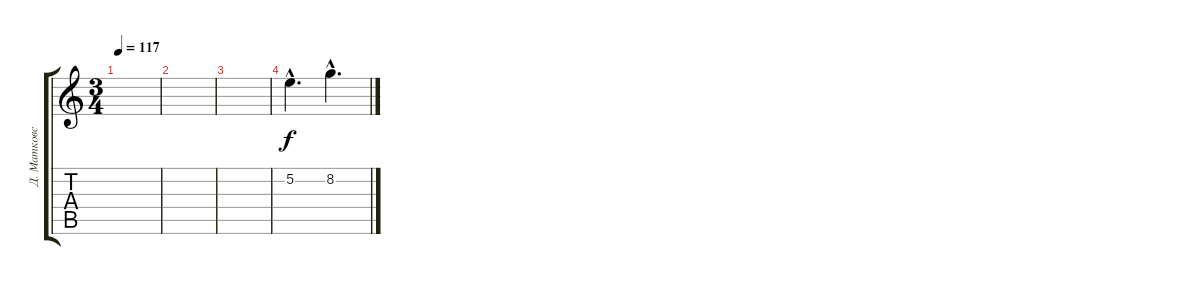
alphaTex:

\track ("Д. Матковский" "Д. Матковс") {instrument electricguitarjazz}
\staff {score tabs}
\tuning (E4 B3 G3 D3 A2 E2) {hide}
\ts (3 4)
\tempo 117
\clef g2
\ks c
|
|
|
5.2{hac}.4{d} 8.2{hac}.4{d}
